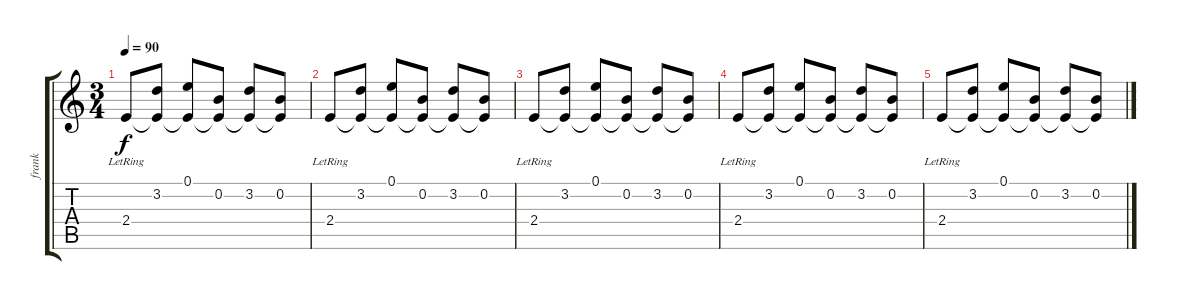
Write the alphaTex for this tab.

\track ("frank" "frank") {instrument acousticguitarnylon}
\staff {score tabs}
\tuning (E4 B3 G3 D3 A2 E2) {hide}
\ts (3 4)
\tempo 90
\clef g2
\ks c
2.4{lr}.8{dy f} (3.2 2.4{t}).8 (0.1 2.4{t}).8 (0.2 2.4{t}).8 (3.2 2.4{t}).8 (0.2 2.4{t}).8 |
2.4{lr}.8{volume 0} (3.2 2.4{t}).8 (0.1 2.4{t}).8 (0.2 2.4{t}).8 (3.2 2.4{t}).8 (0.2 2.4{t}).8 |
2.4{lr}.8 (3.2 2.4{t}).8 (0.1 2.4{t}).8 (0.2 2.4{t}).8 (3.2 2.4{t}).8 (0.2 2.4{t}).8 |
2.4{lr}.8 (3.2 2.4{t}).8 (0.1 2.4{t}).8 (0.2 2.4{t}).8 (3.2 2.4{t}).8 (0.2 2.4{t}).8 |
2.4{lr}.8 (3.2 2.4{t}).8 (0.1 2.4{t}).8 (0.2 2.4{t}).8 (3.2 2.4{t}).8 (0.2 2.4{t}).8
